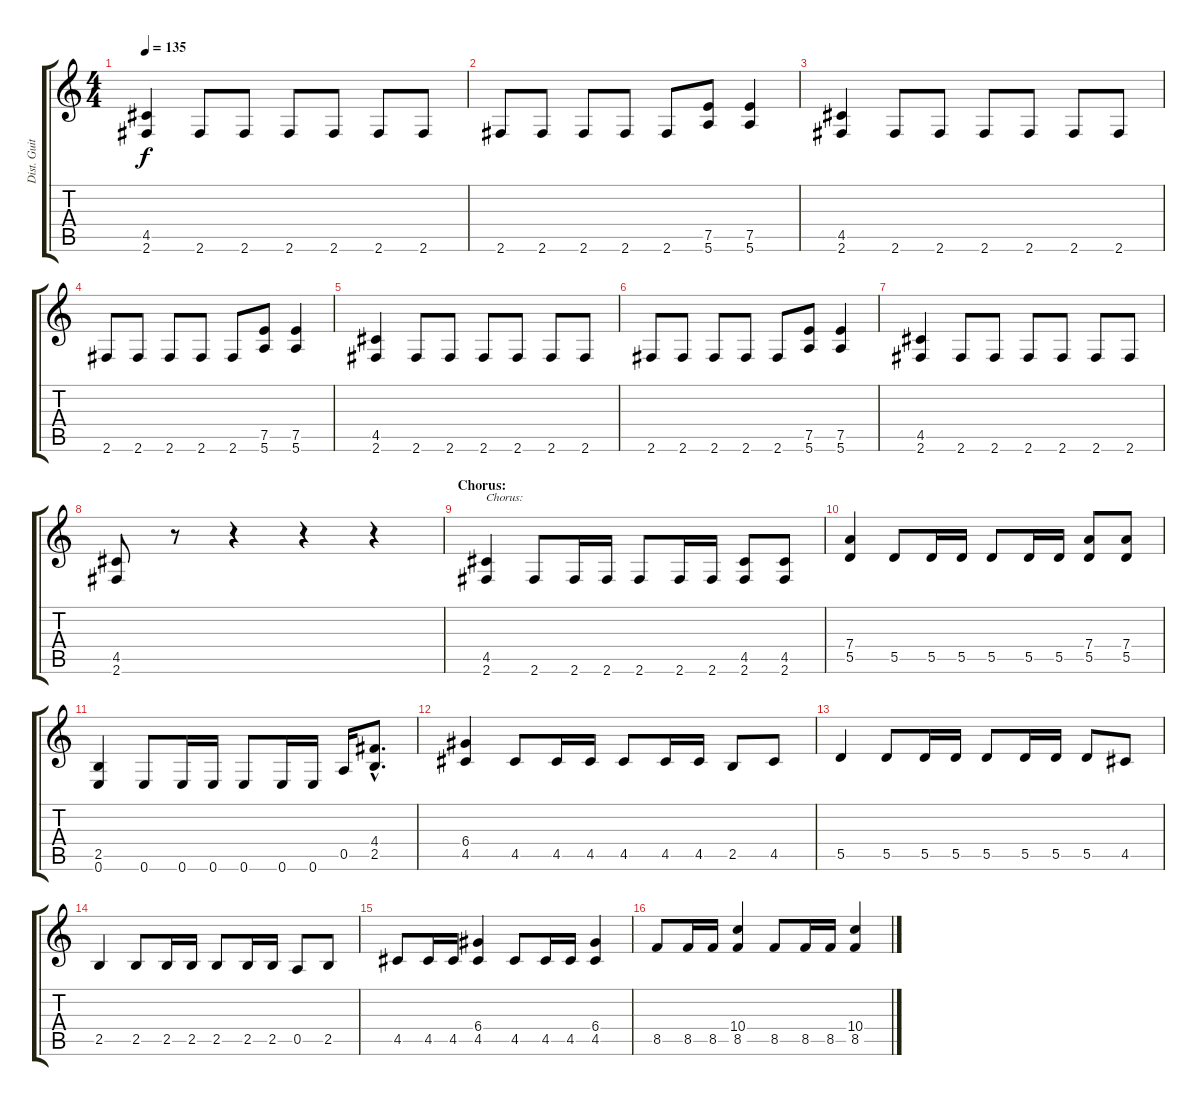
\track ("Dist. Guitar 1" "Dist. Guit") {instrument distortionguitar}
\staff {score tabs}
\tuning (E4 B3 G3 D3 A2 E2) {hide}
\ts (4 4)
\tempo 135
\clef g2
\ks c
(4.5 2.6).4{dy f} 2.6.8 2.6.8 2.6.8 2.6.8 2.6.8 2.6.8 |
2.6.8 2.6.8 2.6.8 2.6.8 2.6.8 (7.5 5.6).8 (7.5 5.6).4 |
(4.5 2.6).4 2.6.8 2.6.8 2.6.8 2.6.8 2.6.8 2.6.8 |
2.6.8 2.6.8 2.6.8 2.6.8 2.6.8 (7.5 5.6).8 (7.5 5.6).4 |
(4.5 2.6).4 2.6.8 2.6.8 2.6.8 2.6.8 2.6.8 2.6.8 |
2.6.8 2.6.8 2.6.8 2.6.8 2.6.8 (7.5 5.6).8 (7.5 5.6).4 |
(4.5 2.6).4 2.6.8 2.6.8 2.6.8 2.6.8 2.6.8 2.6.8 |
(4.5 2.6).8 r.8 r.4 r.4 r.4 |
\section ("" "Chorus:")
(4.5 2.6).4{txt "Chorus:" volume 10 instrument distortionguitar} 2.6.8 2.6.16 2.6.16 2.6.8 2.6.16 2.6.16 (4.5 2.6).8 (4.5 2.6).8 |
(7.4 5.5).4 5.5.8 5.5.16 5.5.16 5.5.8 5.5.16 5.5.16 (7.4 5.5).8 (7.4 5.5).8 |
(2.5 0.6).4 0.6.8 0.6.16 0.6.16 0.6.8 0.6.16 0.6.16 0.5.16 (4.4{hac} 2.5{hac}).8{d} |
(6.4 4.5).4 4.5.8 4.5.16 4.5.16 4.5.8 4.5.16 4.5.16 2.5.8 4.5.8 |
5.5.4 5.5.8 5.5.16 5.5.16 5.5.8 5.5.16 5.5.16 5.5.8 4.5.8 |
2.5.4 2.5.8 2.5.16 2.5.16 2.5.8 2.5.16 2.5.16 0.5.8 2.5.8 |
4.5.8 4.5.16 4.5.16 (6.4 4.5).4 4.5.8 4.5.16 4.5.16 (6.4 4.5).4 |
8.5.8 8.5.16 8.5.16 (10.4 8.5).4 8.5.8 8.5.16 8.5.16 (10.4 8.5).4
